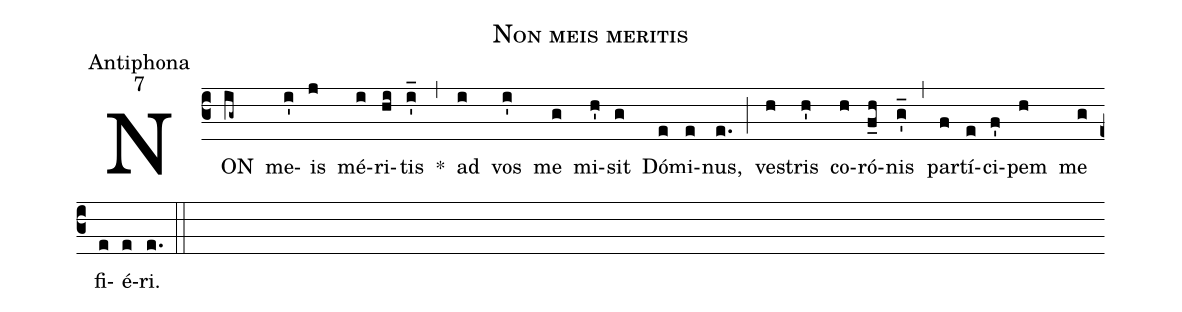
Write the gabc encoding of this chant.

name:Non meis meritis;
office-part:Antiphona;
mode:7;
%%
(c3) NON(ig~) me(i')is(j) mé(i)ri(hi)tis(i'_) *(,) ad(i) vos(i') me(g) mi(h')sit(g) Dó(e)mi(e)nus,(e.) (;) ve(h)stris(h') co(h)ró(f_h)nis(g'_) (,) par(f)tí(e)ci(f')pem(h) me(g) fi(e)é(e)ri.(e.) (::)
